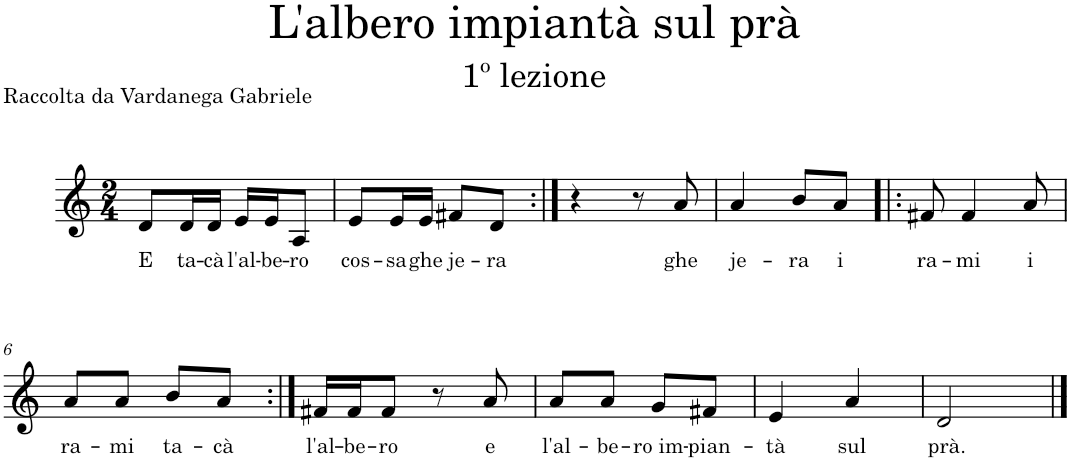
**kern	**text
*part1	*part1
*staff1	*staff1
*I"Voice	*
*I'Vo.	*
*clefG2	*
*k[]	*
*M2/4	*
=1	=1
!	!LO:LY:b
8d/L	E
!	!LO:LY:b
16d/L	ta-
!	!LO:LY:b
16d/JJ	-cà
!	!LO:LY:b
16e/LL	l'al-
!	!LO:LY:b
16e/J	-be-
!	!LO:LY:b
8A/J	-ro
=2	=2
!	!LO:LY:b
8e/L	cos-
!	!LO:LY:b
16e/L	-sa
!	!LO:LY:b
16e/JJ	ghe
!	!LO:LY:b
8f#X/L	je-
!	!LO:LY:b
8d/J	-ra
=3:|!	=3:|!
4r	.
8r	.
!	!LO:LY:b
8a/	ghe
=4	=4
!	!LO:LY:b
4a/	je-
!	!LO:LY:b
8b/L	-ra
!	!LO:LY:b
8a/J	i
=5!|:	=5!|:
!	!LO:LY:b
8f#X/	ra-
!	!LO:LY:b
4f#/	-mi
!	!LO:LY:b
8a/	i
!!LO:LB:g=z
=6	=6
!	!LO:LY:b
8a/L	ra-
!	!LO:LY:b
8a/J	-mi
!	!LO:LY:b
8b/L	ta-
!	!LO:LY:b
8a/J	-cà
=7:|!	=7:|!
!	!LO:LY:b
16f#X/LL	l'al-
!	!LO:LY:b
16f#/J	-be-
!	!LO:LY:b
8f#/J	-ro
8r	.
!	!LO:LY:b
8a/	e
=8	=8
!	!LO:LY:b
8a/L	l'al-
!	!LO:LY:b
8a/J	-be-
!	!LO:LY:b
8g/L	-ro im-
!	!LO:LY:b
8f#X/J	-pian-
=9	=9
!	!LO:LY:b
4e/	-tà
!	!LO:LY:b
4a/	sul
=10	=10
!	!LO:LY:b
2d/	prà.
==	==
*-	*-
